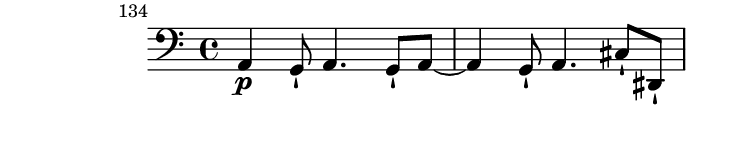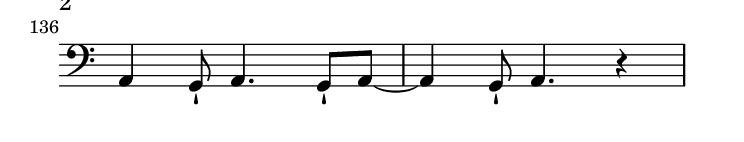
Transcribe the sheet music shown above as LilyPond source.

\version "2.10.33"

\include "../config/lib.ly"

\score {
  \new Staff {
      \time 4/4
      \relative c {
        \set Score.currentBarNumber = #134
        \bar ""
        \bracketUp
        
        \clef bass
        %% idéia de INT_1(5 3 4 1 2 0)
        a4\p g8\st a4. g8\st a~
        a4 g8\st a4. cis8\st dis,\st
        a'4 g8\st a4. g8\st a~
        a4 g8\st a4. r4
      }
    }
  \layout {
    \context {
      \Staff \consists "Horizontal_bracket_engraver"
    }
  }
}
\paper {
  paper-width = 12.6\cm
  paper-height = 3\cm
  line-width = 13.5\cm
  top-margin = -.1\cm
  left-margin = -1.2\cm
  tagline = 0
}
